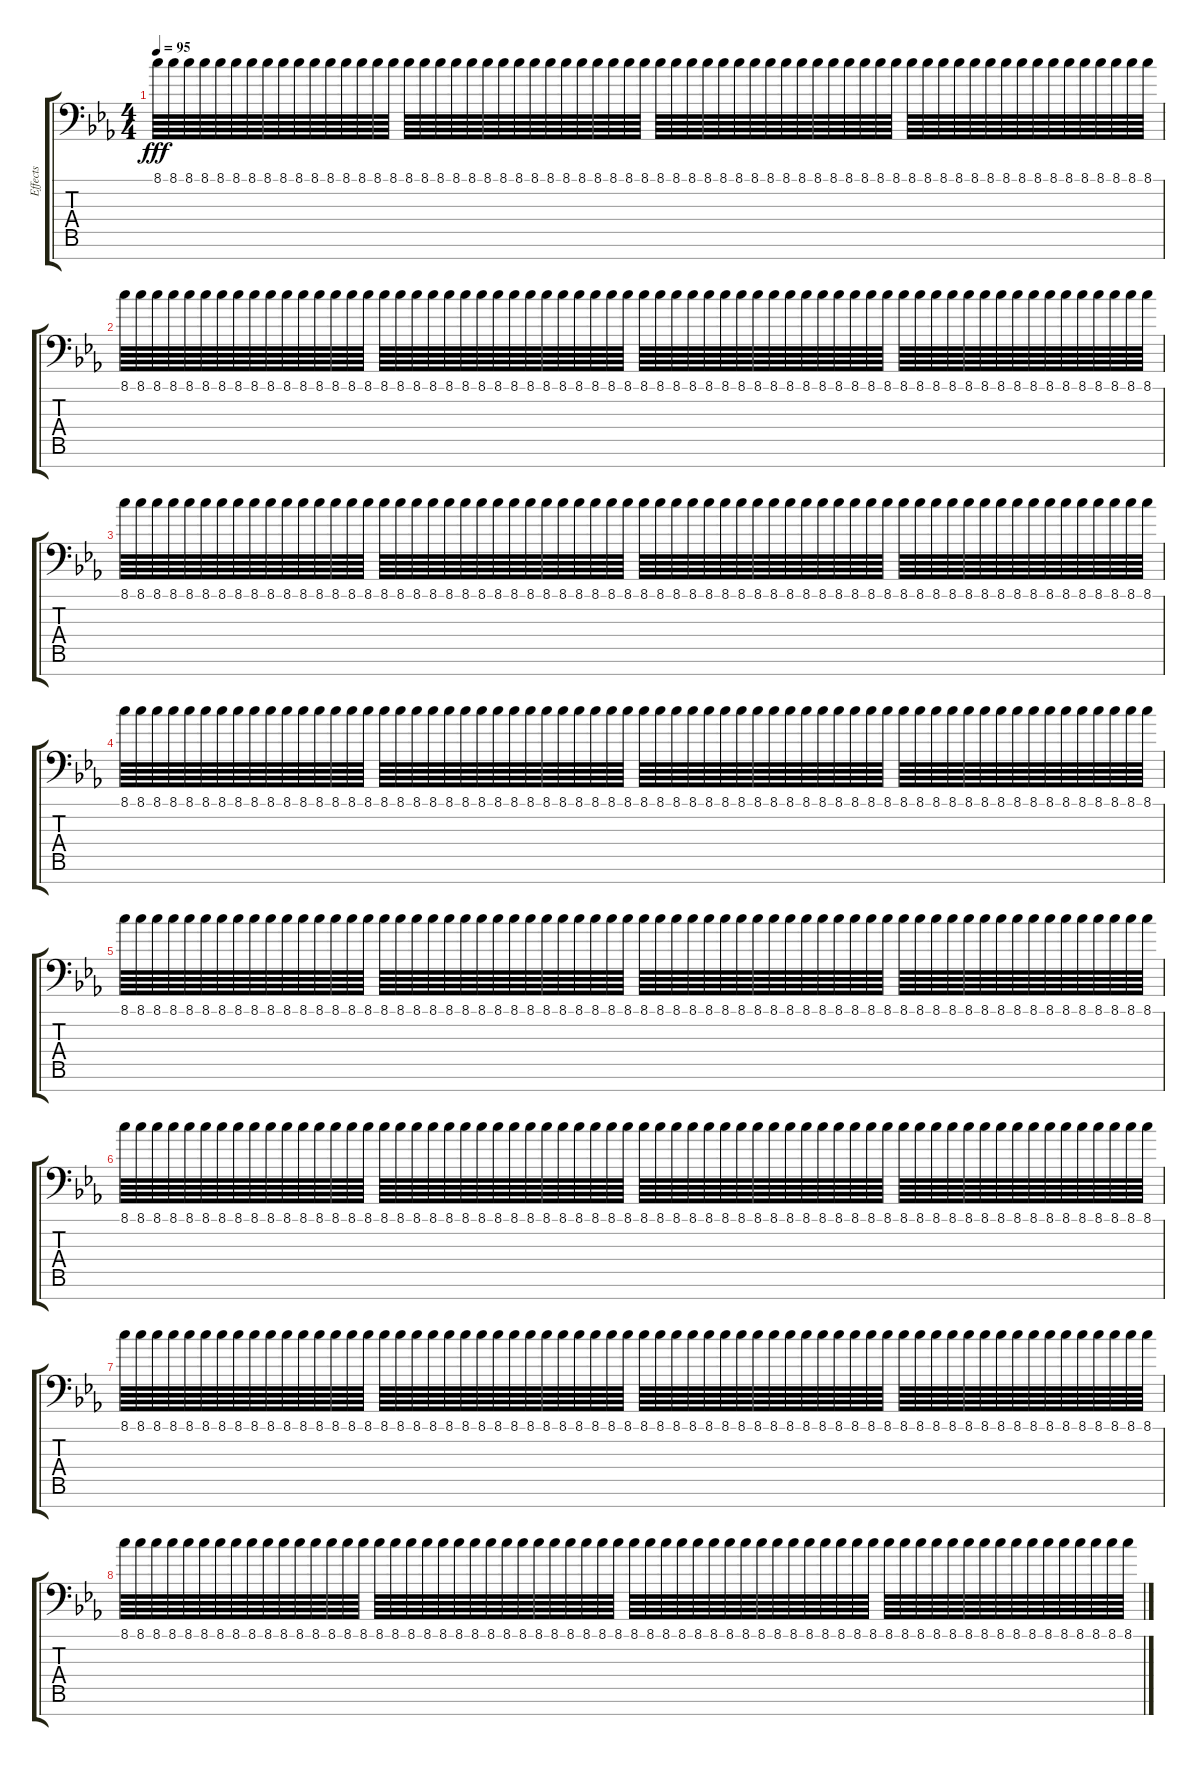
\track ("Effects" "Effects") {instrument fx1rain}
\staff {score tabs}
\tuning (E4 B3 G3 D3 A2 E2 C-1) {hide}
\ts (4 4)
\tempo 95
\clef f4
\ks cminor
8.1.64{dy fff} 8.1.64 8.1.64 8.1.64 8.1.64 8.1.64 8.1.64 8.1.64 8.1.64 8.1.64 8.1.64 8.1.64 8.1.64 8.1.64 8.1.64 8.1.64 8.1.64 8.1.64 8.1.64 8.1.64 8.1.64 8.1.64 8.1.64 8.1.64 8.1.64 8.1.64 8.1.64 8.1.64 8.1.64 8.1.64 8.1.64 8.1.64 8.1.64 8.1.64 8.1.64 8.1.64 8.1.64 8.1.64 8.1.64 8.1.64 8.1.64 8.1.64 8.1.64 8.1.64 8.1.64 8.1.64 8.1.64 8.1.64 8.1.64 8.1.64 8.1.64 8.1.64 8.1.64 8.1.64 8.1.64 8.1.64 8.1.64 8.1.64 8.1.64 8.1.64 8.1.64 8.1.64 8.1.64 8.1.64 |
8.1.64 8.1.64 8.1.64 8.1.64 8.1.64 8.1.64 8.1.64 8.1.64 8.1.64 8.1.64 8.1.64 8.1.64 8.1.64 8.1.64 8.1.64 8.1.64 8.1.64 8.1.64 8.1.64 8.1.64 8.1.64 8.1.64 8.1.64 8.1.64 8.1.64 8.1.64 8.1.64 8.1.64 8.1.64 8.1.64 8.1.64 8.1.64 8.1.64 8.1.64 8.1.64 8.1.64 8.1.64 8.1.64 8.1.64 8.1.64 8.1.64 8.1.64 8.1.64 8.1.64 8.1.64 8.1.64 8.1.64 8.1.64 8.1.64 8.1.64 8.1.64 8.1.64 8.1.64 8.1.64 8.1.64 8.1.64 8.1.64 8.1.64 8.1.64 8.1.64 8.1.64 8.1.64 8.1.64 8.1.64 |
8.1.64 8.1.64 8.1.64 8.1.64 8.1.64 8.1.64 8.1.64 8.1.64 8.1.64 8.1.64 8.1.64 8.1.64 8.1.64 8.1.64 8.1.64 8.1.64 8.1.64 8.1.64 8.1.64 8.1.64 8.1.64 8.1.64 8.1.64 8.1.64 8.1.64 8.1.64 8.1.64 8.1.64 8.1.64 8.1.64 8.1.64 8.1.64 8.1.64 8.1.64 8.1.64 8.1.64 8.1.64 8.1.64 8.1.64 8.1.64 8.1.64 8.1.64 8.1.64 8.1.64 8.1.64 8.1.64 8.1.64 8.1.64 8.1.64 8.1.64 8.1.64 8.1.64 8.1.64 8.1.64 8.1.64 8.1.64 8.1.64 8.1.64 8.1.64 8.1.64 8.1.64 8.1.64 8.1.64 8.1.64 |
8.1.64 8.1.64 8.1.64 8.1.64 8.1.64 8.1.64 8.1.64 8.1.64 8.1.64 8.1.64 8.1.64 8.1.64 8.1.64 8.1.64 8.1.64 8.1.64 8.1.64 8.1.64 8.1.64 8.1.64 8.1.64 8.1.64 8.1.64 8.1.64 8.1.64 8.1.64 8.1.64 8.1.64 8.1.64 8.1.64 8.1.64 8.1.64 8.1.64 8.1.64 8.1.64 8.1.64 8.1.64 8.1.64 8.1.64 8.1.64 8.1.64 8.1.64 8.1.64 8.1.64 8.1.64 8.1.64 8.1.64 8.1.64 8.1.64 8.1.64 8.1.64 8.1.64 8.1.64 8.1.64 8.1.64 8.1.64 8.1.64 8.1.64 8.1.64 8.1.64 8.1.64 8.1.64 8.1.64 8.1.64 |
8.1.64 8.1.64 8.1.64 8.1.64 8.1.64 8.1.64 8.1.64 8.1.64 8.1.64 8.1.64 8.1.64 8.1.64 8.1.64 8.1.64 8.1.64 8.1.64 8.1.64 8.1.64 8.1.64 8.1.64 8.1.64 8.1.64 8.1.64 8.1.64 8.1.64 8.1.64 8.1.64 8.1.64 8.1.64 8.1.64 8.1.64 8.1.64 8.1.64 8.1.64 8.1.64 8.1.64 8.1.64 8.1.64 8.1.64 8.1.64 8.1.64 8.1.64 8.1.64 8.1.64 8.1.64 8.1.64 8.1.64 8.1.64 8.1.64 8.1.64 8.1.64 8.1.64 8.1.64 8.1.64 8.1.64 8.1.64 8.1.64 8.1.64 8.1.64 8.1.64 8.1.64 8.1.64 8.1.64 8.1.64 |
8.1.64 8.1.64 8.1.64 8.1.64 8.1.64 8.1.64 8.1.64 8.1.64 8.1.64 8.1.64 8.1.64 8.1.64 8.1.64 8.1.64 8.1.64 8.1.64 8.1.64 8.1.64 8.1.64 8.1.64 8.1.64 8.1.64 8.1.64 8.1.64 8.1.64 8.1.64 8.1.64 8.1.64 8.1.64 8.1.64 8.1.64 8.1.64 8.1.64 8.1.64 8.1.64 8.1.64 8.1.64 8.1.64 8.1.64 8.1.64 8.1.64 8.1.64 8.1.64 8.1.64 8.1.64 8.1.64 8.1.64 8.1.64 8.1.64 8.1.64 8.1.64 8.1.64 8.1.64 8.1.64 8.1.64 8.1.64 8.1.64 8.1.64 8.1.64 8.1.64 8.1.64 8.1.64 8.1.64 8.1.64 |
8.1.64 8.1.64 8.1.64 8.1.64 8.1.64 8.1.64 8.1.64 8.1.64 8.1.64 8.1.64 8.1.64 8.1.64 8.1.64 8.1.64 8.1.64 8.1.64 8.1.64 8.1.64 8.1.64 8.1.64 8.1.64 8.1.64 8.1.64 8.1.64 8.1.64 8.1.64 8.1.64 8.1.64 8.1.64 8.1.64 8.1.64 8.1.64 8.1.64 8.1.64 8.1.64 8.1.64 8.1.64 8.1.64 8.1.64 8.1.64 8.1.64 8.1.64 8.1.64 8.1.64 8.1.64 8.1.64 8.1.64 8.1.64 8.1.64 8.1.64 8.1.64 8.1.64 8.1.64 8.1.64 8.1.64 8.1.64 8.1.64 8.1.64 8.1.64 8.1.64 8.1.64 8.1.64 8.1.64 8.1.64 |
8.1.64 8.1.64 8.1.64 8.1.64 8.1.64 8.1.64 8.1.64 8.1.64 8.1.64 8.1.64 8.1.64 8.1.64 8.1.64 8.1.64 8.1.64 8.1.64 8.1.64 8.1.64 8.1.64 8.1.64 8.1.64 8.1.64 8.1.64 8.1.64 8.1.64 8.1.64 8.1.64 8.1.64 8.1.64 8.1.64 8.1.64 8.1.64 8.1.64 8.1.64 8.1.64 8.1.64 8.1.64 8.1.64 8.1.64 8.1.64 8.1.64 8.1.64 8.1.64 8.1.64 8.1.64 8.1.64 8.1.64 8.1.64 8.1.64 8.1.64 8.1.64 8.1.64 8.1.64 8.1.64 8.1.64 8.1.64 8.1.64 8.1.64 8.1.64 8.1.64 8.1.64 8.1.64 8.1.64 8.1.64
